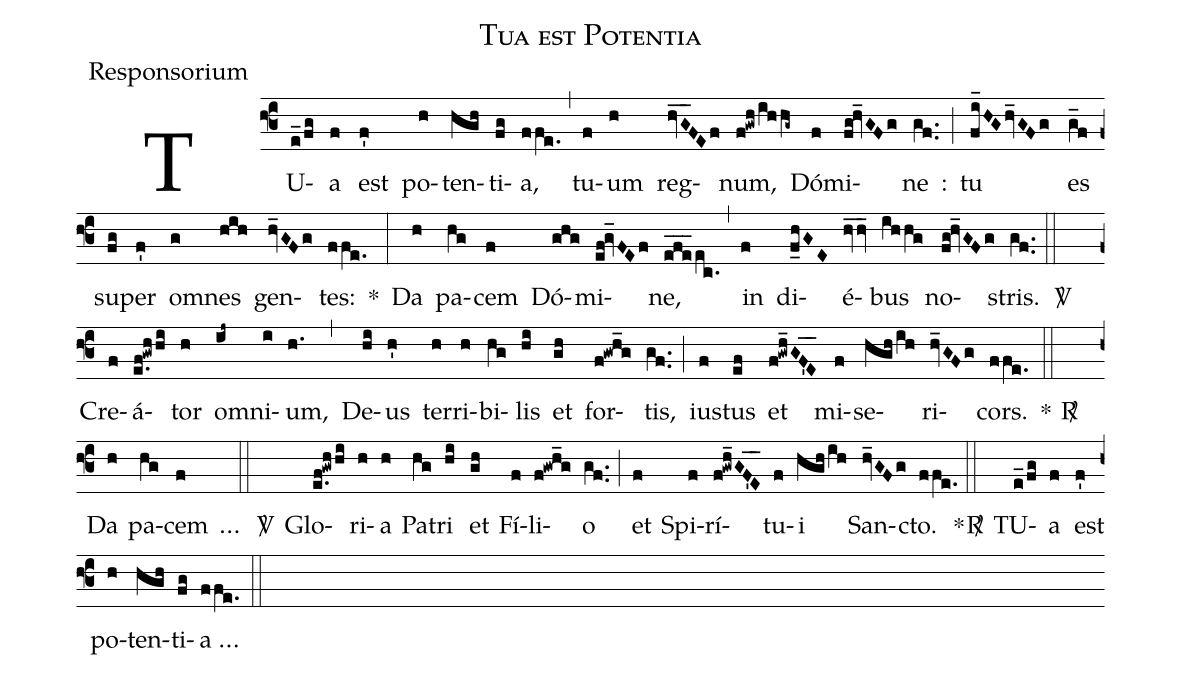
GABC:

name:Tua est Potentia;
office-part:Responsorium;
%%
(f3) TU(e_/fg)a(f) est(f') po(h)ten(hgh)ti(fg)a,(ffe.) (,) tu(f)um(h) reg(hv_G_FEf)num,(f!gwh/ih/hg~) Dó(f)mi(fg!hv_GFg)ne(gf..) :(;)
tu(fi_HG/hv_GFg) es(g_f) su(fg)per(f') om(g)nes(hih) gen(hv_GFg)tes:(ffe.) *(:) Da(h) pa(hg)cem(f) Dó(ghg)mi(ef!gv_FEf)ne,(e_f_e_/ec.) (,)
in(f) di(f_hGE)é(hv_/hv_)bus(ihhg) no(fg!hv_GFg)stris.(gf..) (::) <sp>V/</sp>() Cre(f)á(e.f!gwh/hi)tor(h) om(ij~)ni(i)um,(h.) (,) De(hi)us(h') ter(h)ri(h)bi(hg)lis(hi) et(gh) for(f!gwh_g)tis,(gf..) (;) ius(f)tus(ef) et(f!gwh_GF'_E_) mi(f)se(hghih)ri(hv_GFg)cors.(ffe.) *(::) <sp>R/</sp>() Da(h) pa(hg)cem(f) <v>\ldots{}</v>() (::) <sp>V/</sp>() Glo(e.f!gwh/hi)ri(h)a(h) Pa(hg)tri(hi) et(gh) Fí(f)li(f!gwh_g)o(gf..) (;) et(f) Spi(f)rí(f!gwh_GF'_E_)tu(f)i(hghih) San(hv_GFg)cto.(ffe.) *(::) <sp>R/</sp>() TU(e_/fg)a(f) est(f') po(h)ten(hgh)ti(fg)a<v>~\ldots{}</v>(ffe.) (::)
